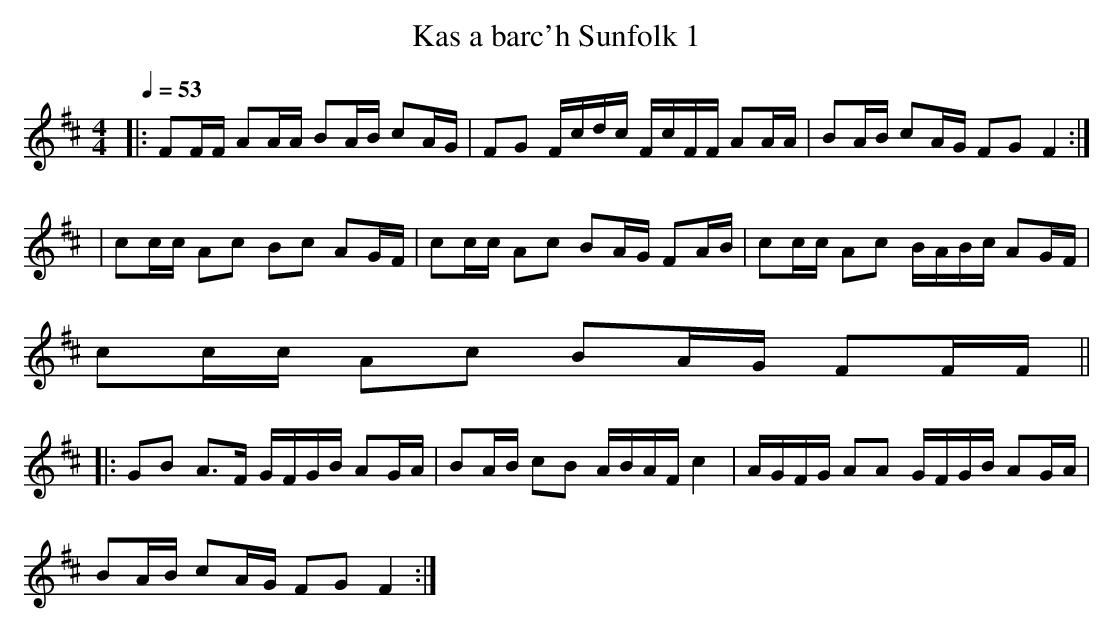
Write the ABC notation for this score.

X:1
T:Kas a barc'h Sunfolk 1
M:4/4
L:1/8
Q:1/4=53
K:D
|:FF/F/ AA/A/ BA/B/ cA/G/|FG F/c/d/c/ F/c/F/F/ AA/A/|BA/B/ cA/G/ FG F2:|
|cc/c/ Ac Bc AG/F/|cc/c/ Ac BA/G/ FA/B/|cc/c/ Ac B/A/B/c/ AG/F/|
cc/c/ Ac BA/G/ FF/F/||
|:GB A>F G/F/G/B/ AG/A/|BA/B/ cB A/B/A/F/ c2|A/G/F/G/ AA G/F/G/B/ AG/A/|
BA/B/ cA/G/ FG F2:|
